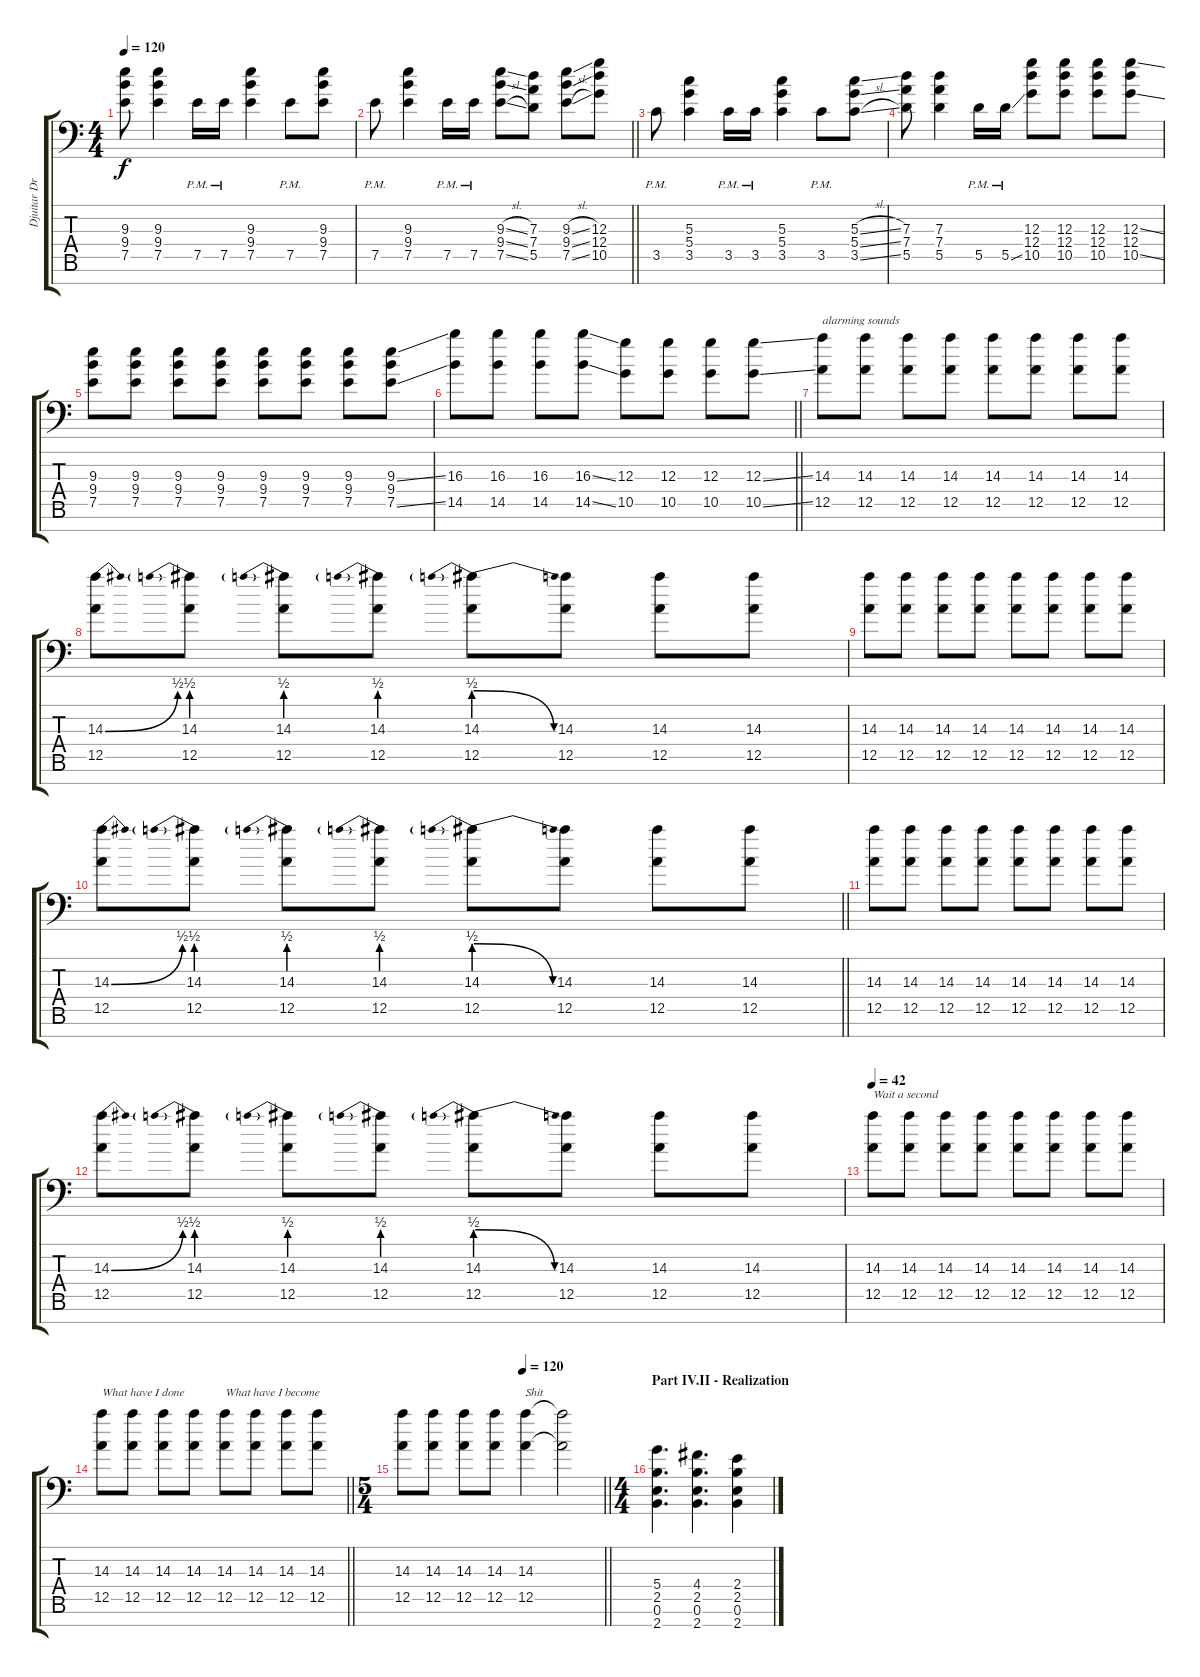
\track ("Djuitar Dropped A" "Djuitar Dr") {instrument distortionguitar}
\staff {score tabs}
\tuning (E4 B3 G3 D3 A2 E2 A1) {hide}
\ts (4 4)
\tempo 120
\clef f4
\ks c
(9.3 9.4 7.5).8{dy f} (9.3 9.4 7.5).4 7.5{pm}.16 7.5{pm}.16 (9.3 9.4 7.5).4 7.5{pm}.8 (9.3 9.4 7.5).8 |
\barLineRight lightlight
7.5{pm}.8 (9.3 9.4 7.5).4 7.5{pm}.16 7.5{pm}.16 (9.3{sl} 9.4{sl} 7.5{sl}).8 (7.3 7.4 5.5).8 (9.3{sl} 9.4{sl} 7.5{sl}).8 (12.3 12.4 10.5).8 |
3.5{pm}.8 (5.3 5.4 3.5).4 3.5{pm}.16 3.5{pm}.16 (5.3 5.4 3.5).4 3.5{pm}.8 (5.3{sl} 5.4{sl} 3.5{sl}).8 |
(7.3 7.4 5.5).8 (7.3 7.4 5.5).4 5.5{pm}.16 5.5{ss pm}.16 (12.3 12.4 10.5).8 (12.3 12.4 10.5).8 (12.3 12.4 10.5).8 (12.3{ss} 12.4 10.5{ss}).8 |
(9.3 9.4 7.5).8 (9.3 9.4 7.5).8 (9.3 9.4 7.5).8 (9.3 9.4 7.5).8 (9.3 9.4 7.5).8 (9.3 9.4 7.5).8 (9.3 9.4 7.5).8 (9.3{ss} 9.4 7.5{ss}).8 |
\barLineRight lightlight
(16.3 14.5).8 (16.3 14.5).8 (16.3 14.5).8 (16.3{ss} 14.5{ss}).8 (12.3 10.5).8 (12.3 10.5).8 (12.3 10.5).8 (12.3{ss} 10.5{ss}).8 |
\section ("" "")
(14.3 12.5).8{txt "alarming sounds"} (14.3 12.5).8 (14.3 12.5).8 (14.3 12.5).8 (14.3 12.5).8 (14.3 12.5).8 (14.3 12.5).8 (14.3 12.5).8 |
(14.3{be (bend 0 0 60 2)} 12.5).8 (14.3{be (prebend 0 2 60 2)} 12.5).8 (14.3{be (prebend 0 2 60 2)} 12.5).8 (14.3{be (prebend 0 2 60 2)} 12.5).8 (14.3{be (prebendrelease 0 2 60 0)} 12.5).8 (14.3 12.5).8 (14.3 12.5).8 (14.3 12.5).8 |
(14.3 12.5).8 (14.3 12.5).8 (14.3 12.5).8 (14.3 12.5).8 (14.3 12.5).8 (14.3 12.5).8 (14.3 12.5).8 (14.3 12.5).8 |
\barLineRight lightlight
(14.3{be (bend 0 0 60 2)} 12.5).8 (14.3{be (prebend 0 2 60 2)} 12.5).8 (14.3{be (prebend 0 2 60 2)} 12.5).8 (14.3{be (prebend 0 2 60 2)} 12.5).8 (14.3{be (prebendrelease 0 2 60 0)} 12.5).8 (14.3 12.5).8 (14.3 12.5).8 (14.3 12.5).8 |
(14.3 12.5).8 (14.3 12.5).8 (14.3 12.5).8 (14.3 12.5).8 (14.3 12.5).8 (14.3 12.5).8 (14.3 12.5).8 (14.3 12.5).8 |
(14.3{be (bend 0 0 60 2)} 12.5).8 (14.3{be (prebend 0 2 60 2)} 12.5).8 (14.3{be (prebend 0 2 60 2)} 12.5).8 (14.3{be (prebend 0 2 60 2)} 12.5).8 (14.3{be (prebendrelease 0 2 60 0)} 12.5).8 (14.3 12.5).8 (14.3 12.5).8 (14.3 12.5).8 |
\tempo 42
(14.3 12.5).8{txt "Wait a second"} (14.3 12.5).8 (14.3 12.5).8 (14.3 12.5).8 (14.3 12.5).8 (14.3 12.5).8 (14.3 12.5).8 (14.3 12.5).8 |
\barLineRight lightlight
(14.3 12.5).8{txt "What have I done"} (14.3 12.5).8 (14.3 12.5).8 (14.3 12.5).8 (14.3 12.5).8{txt "What have I become"} (14.3 12.5).8 (14.3 12.5).8 (14.3 12.5).8 |
\ts (5 4)
\tempo (120 0.6)
\barLineRight lightlight
(14.3 12.5).8 (14.3 12.5).8 (14.3 12.5).8 (14.3 12.5).8 (14.3 12.5).4{txt "Shit"} (14.3{t} 12.5{t}).2 |
\ts (4 4)
\section ("" "Part IV.II - Realization")
(5.4 2.5 0.6 2.7).4{d balance 16} (4.4 2.5 0.6 2.7).4{d} (2.4 2.5 0.6 2.7).4
